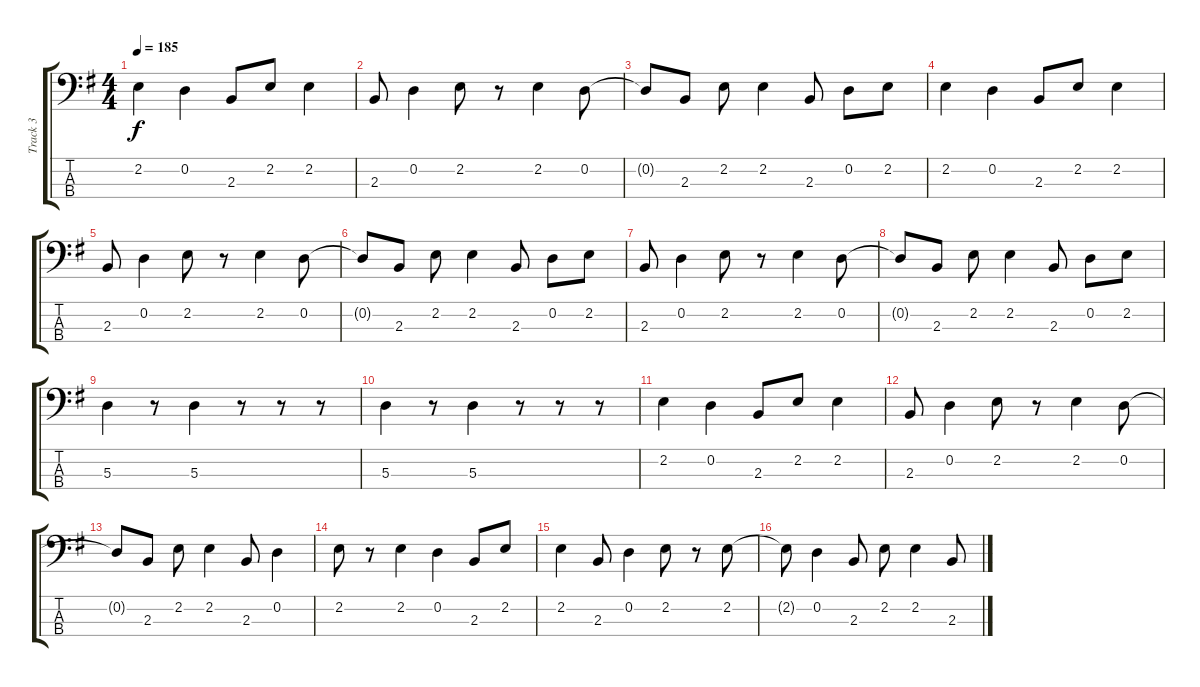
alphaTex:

\track ("Track 3" "Track 3") {instrument electricbassfinger}
\staff {score tabs}
\tuning (G2 D2 A1 E1) {hide}
\ts (4 4)
\tempo 185
\clef f4
\ks g
2.2.4{dy f} 0.2.4 2.3.8 2.2.8 2.2.4 |
2.3.8 0.2.4 2.2.8 r.8 2.2.4 0.2.8 |
0.2{t}.8 2.3.8 2.2.8 2.2.4 2.3.8 0.2.8 2.2.8 |
2.2.4 0.2.4 2.3.8 2.2.8 2.2.4 |
2.3.8 0.2.4 2.2.8 r.8 2.2.4 0.2.8 |
0.2{t}.8 2.3.8 2.2.8 2.2.4 2.3.8 0.2.8 2.2.8 |
2.3.8 0.2.4 2.2.8 r.8 2.2.4 0.2.8 |
0.2{t}.8 2.3.8 2.2.8 2.2.4 2.3.8 0.2.8 2.2.8 |
5.3.4 r.8 5.3.4 r.8 r.8 r.8 |
5.3.4 r.8 5.3.4 r.8 r.8 r.8 |
2.2.4 0.2.4 2.3.8 2.2.8 2.2.4 |
2.3.8 0.2.4 2.2.8 r.8 2.2.4 0.2.8 |
0.2{t}.8 2.3.8 2.2.8 2.2.4 2.3.8 0.2.4 |
2.2.8 r.8 2.2.4 0.2.4 2.3.8 2.2.8 |
2.2.4 2.3.8 0.2.4 2.2.8 r.8 2.2.8 |
2.2{t}.8 0.2.4 2.3.8 2.2.8 2.2.4 2.3.8
